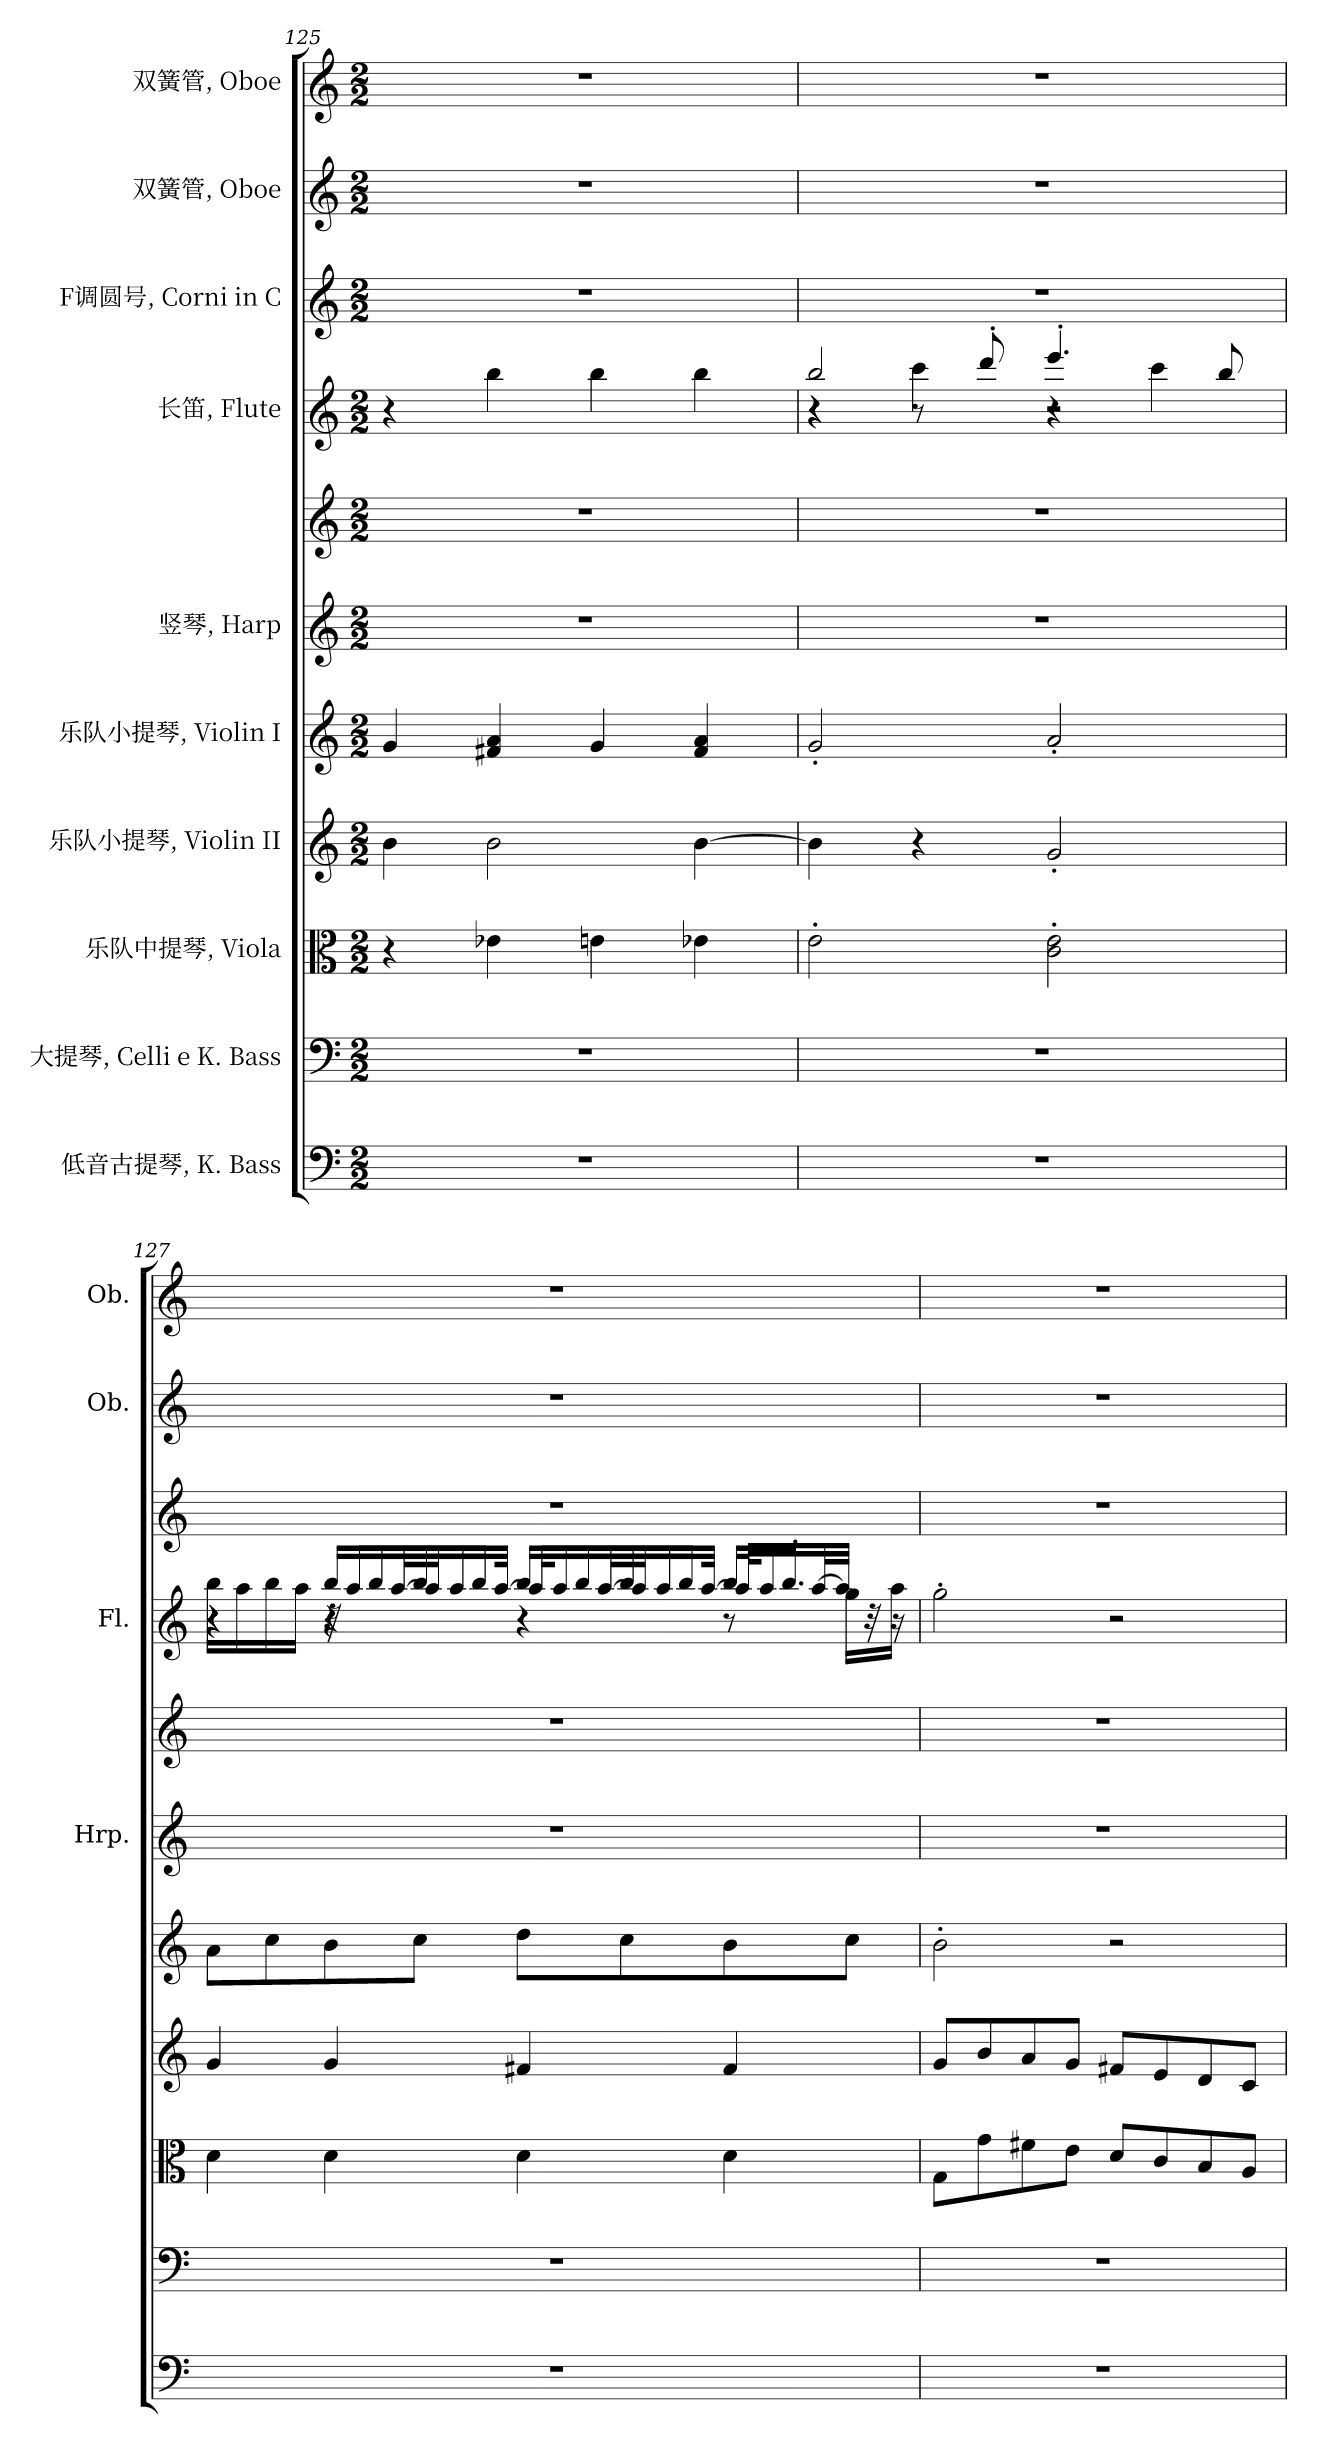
**kern	**kern	**kern	**kern	**kern	**kern	**kern	**kern	**kern	**kern	**kern
*part10	*part9	*part8	*part7	*part6	*part5	*part5	*part4	*part3	*part2	*part1
*staff11	*staff10	*staff9	*staff8	*staff7	*staff6	*staff5	*staff4	*staff3	*staff2	*staff1
*I"低音古提琴, K. Bass	*I"大提琴, Celli e K. Bass	*I"乐队中提琴, Viola	*I"乐队小提琴, Violin II	*I"乐队小提琴, Violin I	*I"竖琴, Harp	*	*I"长笛, Flute	*I"F调圆号, Corni in C	*I"双簧管, Oboe	*I"双簧管, Oboe
*	*	*	*	*	*I'Hrp.	*	*I'Fl.	*	*I'Ob.	*I'Ob.
*clefF4	*clefF4	*clefC3	*clefG2	*clefG2	*clefG2	*clefG2	*clefG2	*clefG2	*clefG2	*clefG2
*	*	*	*	*	*	*	*	*ITrd4c7	*	*
*k[]	*k[]	*k[]	*k[]	*k[]	*k[]	*k[]	*k[]	*k[b-]	*k[]	*k[]
*M2/2	*M2/2	*M2/2	*M2/2	*M2/2	*M2/2	*M2/2	*M2/2	*M2/2	*M2/2	*M2/2
=125	=125	=125	=125	=125	=125	=125	=125	=125	=125	=125
1r	1r	4r	4b\	4g/	1r	1r	4r	1r	1r	1r
.	.	4e-X\	2b\	4f#X/ 4a/	.	.	4bb\	.	.	.
.	.	4en\	.	4g/	.	.	4bb\	.	.	.
.	.	4e-X\	[4b\	4f#/ 4a/	.	.	4bb\	.	.	.
=126	=126	=126	=126	=126	=126	=126	=126	=126	=126	=126
*	*	*	*	*	*	*	*^	*	*	*
*	*	*	*	*	*	*	*	*^	*	*	*
1r	1r	2e'\	4b\]	2g'/	1r	1r	4r	4r	2bb/	1r	1r	1r
.	.	.	4r	.	.	.	8r	4ccc\	.	.	.	.
.	.	.	.	.	.	.	8ddd'/	.	.	.	.	.
.	.	2c\' 2e\'	2g'/	2a'/	.	.	4.eee'/	4r	2r	.	.	.
.	.	.	.	.	.	.	.	4ccc\	.	.	.	.
.	.	.	.	.	.	.	8bb/	.	.	.	.	.
!!LO:PB:g=z
=127	=127	=127	=127	=127	=127	=127	=127	=127	=127	=127	=127	=127
1r	1r	4d\	4g/	8a\L	1r	1r	4r	16bb\LL	4r	1r	1r	1r
.	.	.	.	.	.	.	.	16aa\	.	.	.	.
.	.	.	.	8cc\	.	.	.	16bb\	.	.	.	.
.	.	.	.	.	.	.	.	16aa\JJ	.	.	.	.
.	.	4d\	4g/	8b\	.	.	16bb/LL	4r	32r	.	.	.
.	.	.	.	.	.	.	.	.	16aa/LL	.	.	.
.	.	.	.	.	.	.	16bb/	.	.	.	.	.
.	.	.	.	.	.	.	.	.	[32aa/L	.	.	.
.	.	.	.	8cc\J	.	.	16bb/	.	32aa/J]	.	.	.
.	.	.	.	.	.	.	.	.	16aa/	.	.	.
.	.	.	.	.	.	.	16bb/JJ	.	.	.	.	.
.	.	.	.	.	.	.	.	.	[32aa/JJk	.	.	.
.	.	4d\	4f#X/	8dd\L	.	.	16bb/LL	4r	32aa/KLL]	.	.	.
.	.	.	.	.	.	.	.	.	16aa/	.	.	.
.	.	.	.	.	.	.	16bb/	.	.	.	.	.
.	.	.	.	.	.	.	.	.	[32aa/L	.	.	.
.	.	.	.	8cc\	.	.	16bb/	.	32aa/J]	.	.	.
.	.	.	.	.	.	.	.	.	16aa/	.	.	.
.	.	.	.	.	.	.	16bb/JJ	.	.	.	.	.
.	.	.	.	.	.	.	.	.	[32aa/JJk	.	.	.
.	.	4d\	4f#/	8b\	.	.	16bb/KL	8r	32aa/KLL]	.	.	.
.	.	.	.	.	.	.	.	.	16aa/	.	.	.
.	.	.	.	.	.	.	8.bb'/J	.	.	.	.	.
.	.	.	.	.	.	.	.	.	[32aa/L	.	.	.
.	.	.	.	8cc\J	.	.	.	16gg\LL	32aa/JJJ]	.	.	.
.	.	.	.	.	.	.	.	.	32r	.	.	.
.	.	.	.	.	.	.	.	16aa\JJ	16r	.	.	.
*	*	*	*	*	*	*	*v	*v	*v	*	*	*
!!LO:PB:g=z
=128	=128	=128	=128	=128	=128	=128	=128	=128	=128	=128
1r	1r	8G\L	8g/L	2b'\	1r	1r	2gg'\	1r	1r	1r
.	.	8g\	8b/	.	.	.	.	.	.	.
.	.	8f#X\	8a/	.	.	.	.	.	.	.
.	.	8e\J	8g/J	.	.	.	.	.	.	.
.	.	8d/L	8f#X/L	2r	.	.	2r	.	.	.
.	.	8c/	8e/	.	.	.	.	.	.	.
.	.	8B/	8d/	.	.	.	.	.	.	.
.	.	8A/J	8c/J	.	.	.	.	.	.	.
=	=	=	=	=	=	=	=	=	=	=
*-	*-	*-	*-	*-	*-	*-	*-	*-	*-	*-
